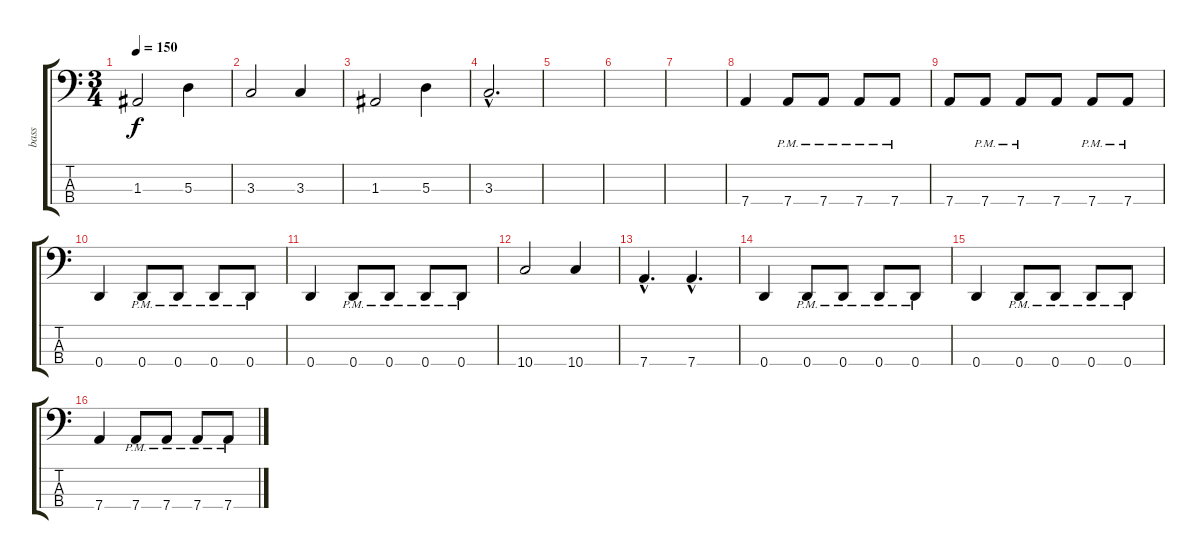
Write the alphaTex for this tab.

\track ("bass" "bass") {instrument electricbassfinger}
\staff {score tabs}
\tuning (G2 D2 A1 D1) {hide}
\ts (3 4)
\tempo 150
\clef f4
\ks c
1.3.2{dy f} 5.3.4 |
3.3.2 3.3.4 |
1.3.2 5.3.4 |
3.3{hac}.2{d} |
|
|
|
7.4.4 7.4{pm}.8 7.4{pm}.8 7.4{pm}.8 7.4{pm}.8 |
7.4.8 7.4{pm}.8 7.4{pm}.8 7.4.8 7.4{pm}.8 7.4{pm}.8 |
0.4.4 0.4{pm}.8 0.4{pm}.8 0.4{pm}.8 0.4{pm}.8 |
0.4.4 0.4{pm}.8 0.4{pm}.8 0.4{pm}.8 0.4{pm}.8 |
10.4.2 10.4.4 |
7.4{hac}.4{d} 7.4{hac}.4{d} |
0.4.4 0.4{pm}.8 0.4{pm}.8 0.4{pm}.8 0.4{pm}.8 |
0.4.4 0.4{pm}.8 0.4{pm}.8 0.4{pm}.8 0.4{pm}.8 |
7.4.4 7.4{pm}.8 7.4{pm}.8 7.4{pm}.8 7.4{pm}.8
